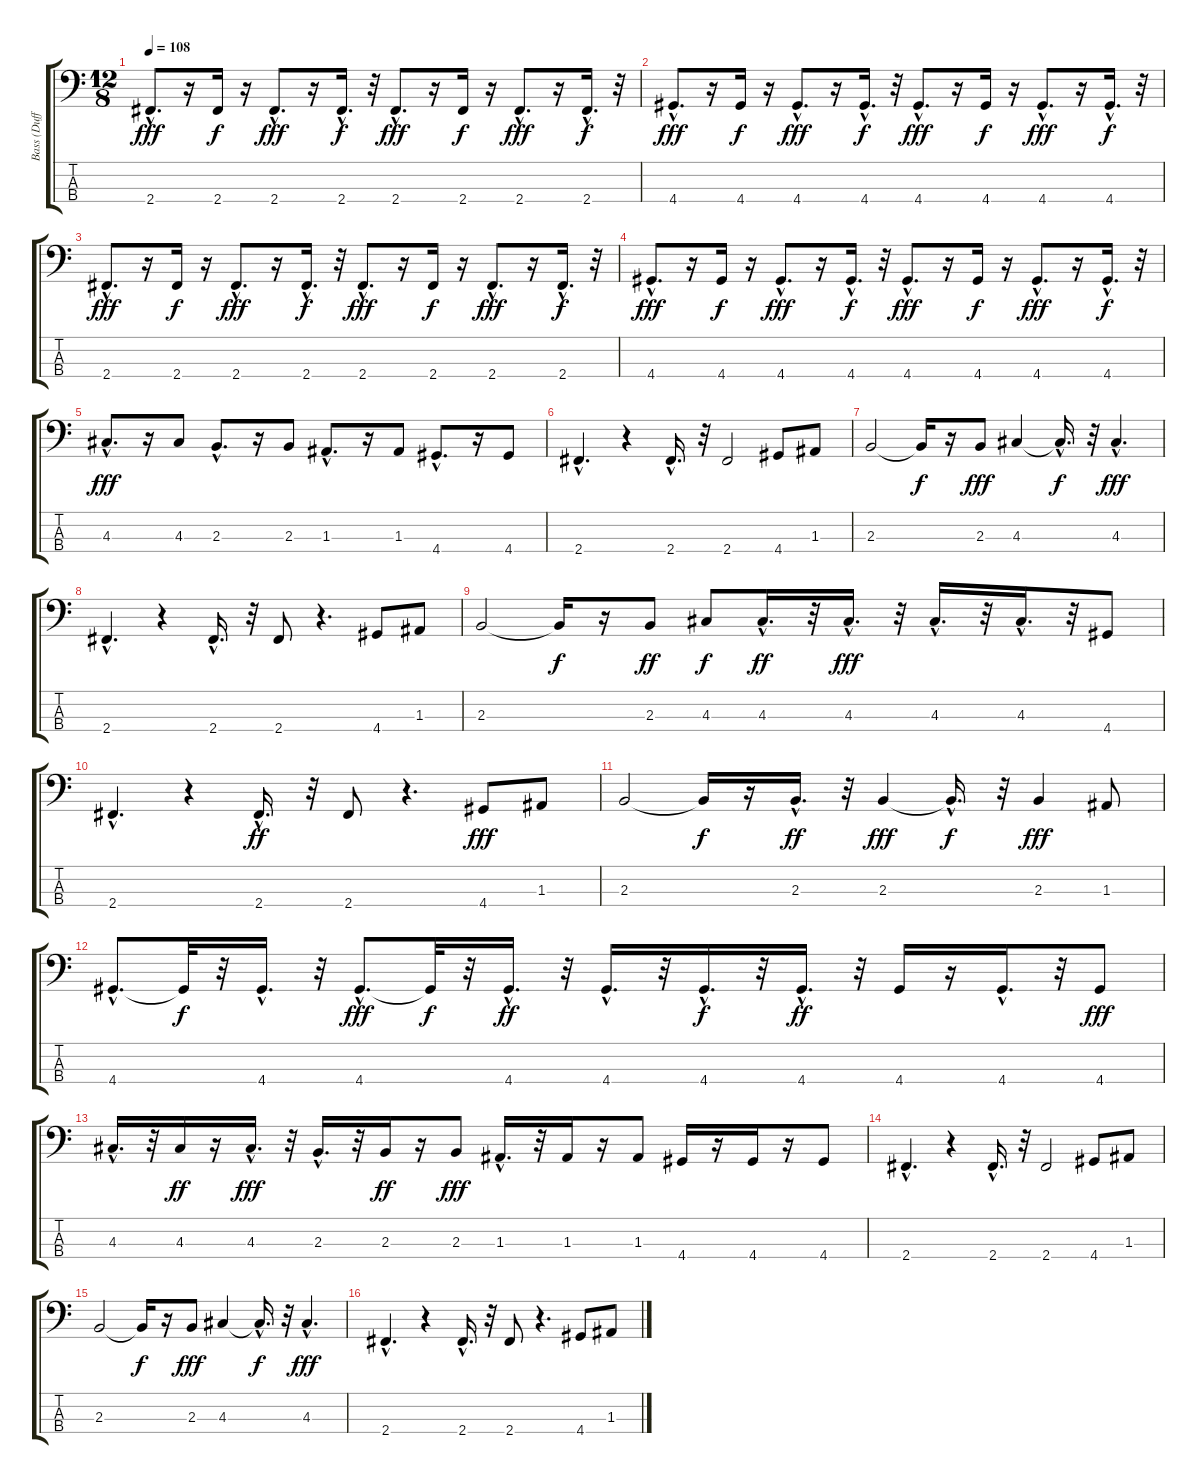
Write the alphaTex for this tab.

\track ("Bass (Duff)" "Bass (Duff") {instrument electricbasspick}
\staff {score tabs}
\tuning (G2 D2 A1 E1) {hide}
\ts (12 8)
\tempo 108
\clef f4
\ks c
2.4{hac}.8{d dy fff} r.16 2.4.16{dy f} r.16 2.4{hac}.8{d dy fff} r.16 2.4{hac}.16{d dy f} r.32 2.4{hac}.8{d dy fff} r.16 2.4.16{dy f} r.16 2.4{hac}.8{d dy fff} r.16 2.4{hac}.16{d dy f} r.32 |
4.4{hac}.8{d dy fff} r.16 4.4.16{dy f} r.16 4.4{hac}.8{d dy fff} r.16 4.4{hac}.16{d dy f} r.32 4.4{hac}.8{d dy fff} r.16 4.4.16{dy f} r.16 4.4{hac}.8{d dy fff} r.16 4.4{hac}.16{d dy f} r.32 |
2.4{hac}.8{d dy fff} r.16 2.4.16{dy f} r.16 2.4{hac}.8{d dy fff} r.16 2.4{hac}.16{d dy f} r.32 2.4{hac}.8{d dy fff} r.16 2.4.16{dy f} r.16 2.4{hac}.8{d dy fff} r.16 2.4{hac}.16{d dy f} r.32 |
4.4{hac}.8{d dy fff} r.16 4.4.16{dy f} r.16 4.4{hac}.8{d dy fff} r.16 4.4{hac}.16{d dy f} r.32 4.4{hac}.8{d dy fff} r.16 4.4.16{dy f} r.16 4.4{hac}.8{d dy fff} r.16 4.4{hac}.16{d dy f} r.32 |
4.3{hac}.8{d dy fff} r.16 4.3.8 2.3{hac}.8{d} r.16 2.3.8 1.3{hac}.8{d} r.16 1.3.8 4.4{hac}.8{d} r.16 4.4.8 |
2.4{hac}.4{d} r.4 2.4{hac}.16{d} r.32 2.4.2 4.4.8 1.3.8 |
2.3.2 2.3{t}.16{dy f} r.16 2.3.8{dy fff} 4.3.4 4.3{hac t}.16{d dy f} r.32 4.3{hac}.4{d dy fff} |
2.4{hac}.4{d} r.4 2.4{hac}.16{d} r.32 2.4.8 r.4{d} 4.4.8 1.3.8 |
2.3.2 2.3{t}.16{dy f} r.16 2.3.8{dy ff} 4.3.8{dy f} 4.3{hac}.16{d dy ff} r.32 4.3{hac}.16{d dy fff} r.32 4.3{hac}.16{d} r.32 4.3{hac}.16{d} r.32 4.4.8 |
2.4{hac}.4{d} r.4 2.4{hac}.16{d dy ff} r.32 2.4.8 r.4{d} 4.4.8{dy fff} 1.3.8 |
2.3.2 2.3{t}.16{dy f} r.16 2.3{hac}.16{d dy ff} r.32 2.3.4{dy fff} 2.3{hac t}.16{d dy f} r.32 2.3.4{dy fff} 1.3.8 |
4.4{hac}.8{d} 4.4{t}.32{dy f} r.32 4.4{hac}.16{d} r.32 4.4{hac}.8{d dy fff} 4.4{t}.32{dy f} r.32 4.4{hac}.16{d dy ff} r.32 4.4{hac}.16{d} r.32 4.4{hac}.16{d dy f} r.32 4.4{hac}.16{d dy ff} r.32 4.4.16 r.16 4.4{hac}.16{d} r.32 4.4.8{dy fff} |
4.3{hac}.16{d} r.32 4.3.16{dy ff} r.16 4.3{hac}.16{d dy fff} r.32 2.3{hac}.16{d} r.32 2.3.16{dy ff} r.16 2.3.8{dy fff} 1.3{hac}.16{d} r.32 1.3.16 r.16 1.3.8 4.4.16 r.16 4.4.16 r.16 4.4.8 |
2.4{hac}.4{d} r.4 2.4{hac}.16{d} r.32 2.4.2 4.4.8 1.3.8 |
2.3.2 2.3{t}.16{dy f} r.16 2.3.8{dy fff} 4.3.4 4.3{hac t}.16{d dy f} r.32 4.3{hac}.4{d dy fff} |
2.4{hac}.4{d} r.4 2.4{hac}.16{d} r.32 2.4.8 r.4{d} 4.4.8 1.3.8
